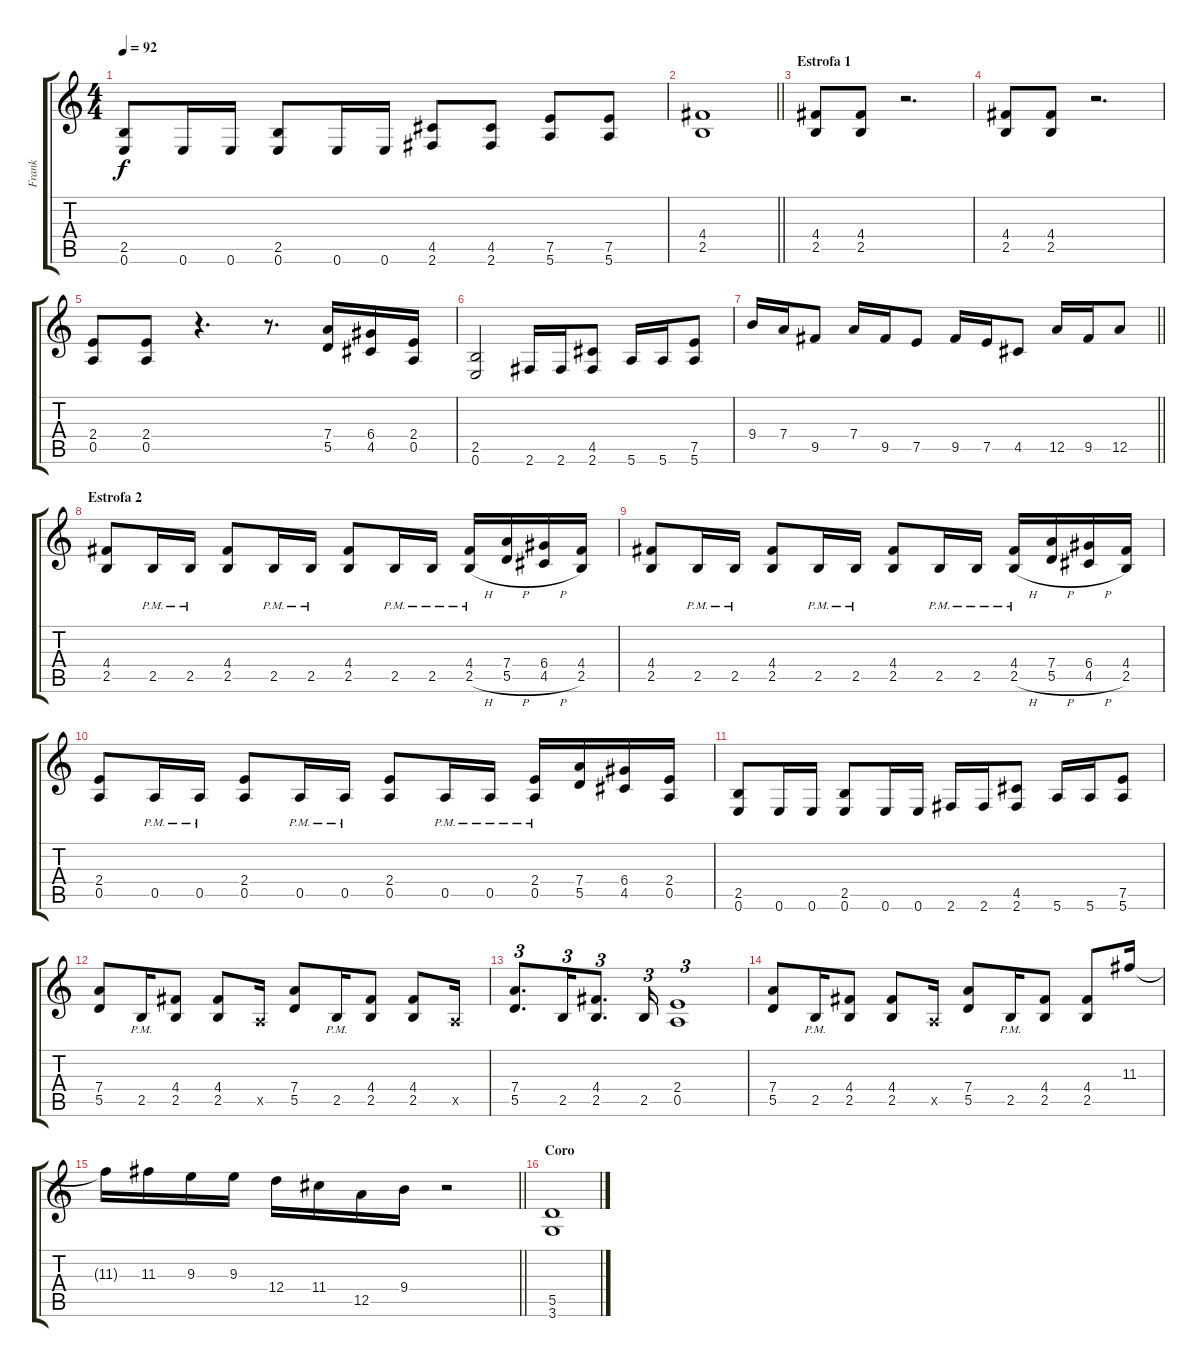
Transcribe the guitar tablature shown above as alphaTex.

\track ("Frank" "Frank") {instrument distortionguitar}
\staff {score tabs}
\tuning (E4 B3 G3 D3 A2 E2) {hide}
\ts (4 4)
\tempo 92
\clef g2
\ks c
(2.5 0.6).8{dy f} 0.6.16 0.6.16 (2.5 0.6).8 0.6.16 0.6.16 (4.5 2.6).8 (4.5 2.6).8 (7.5 5.6).8 (7.5 5.6).8 |
\barLineRight lightlight
(4.4 2.5).1 |
\section ("" "Estrofa 1")
(4.4 2.5).8 (4.4 2.5).8 r.2{d} |
(4.4 2.5).8 (4.4 2.5).8 r.2{d} |
(2.4 0.5).8 (2.4 0.5).8 r.4{d} r.8{d} (7.4 5.5).16 (6.4 4.5).16 (2.4 0.5).16 |
(2.5 0.6).2 2.6.16 2.6.16 (4.5 2.6).8 5.6.16 5.6.16 (7.5 5.6).8 |
\barLineRight lightlight
9.4.16 7.4.16 9.5.8 7.4.16 9.5.16 7.5.8 9.5.16 7.5.16 4.5.8 12.5.16 9.5.16 12.5.8 |
\section ("" "Estrofa 2")
(4.4 2.5).8 2.5{pm}.16 2.5{pm}.16 (4.4 2.5).8 2.5{pm}.16 2.5{pm}.16 (4.4 2.5).8 2.5{pm}.16 2.5{pm}.16 (4.4 2.5{h pm}).16 (7.4 5.5{h}).16 (6.4 4.5{h}).16 (4.4 2.5).16 |
(4.4 2.5).8 2.5{pm}.16 2.5{pm}.16 (4.4 2.5).8 2.5{pm}.16 2.5{pm}.16 (4.4 2.5).8 2.5{pm}.16 2.5{pm}.16 (4.4 2.5{h pm}).16 (7.4 5.5{h}).16 (6.4 4.5{h}).16 (4.4 2.5).16 |
(2.4 0.5).8 0.5{pm}.16 0.5{pm}.16 (2.4 0.5).8 0.5{pm}.16 0.5{pm}.16 (2.4 0.5).8 0.5{pm}.16 0.5{pm}.16 (2.4 0.5{pm}).16 (7.4 5.5).16 (6.4 4.5).16 (2.4 0.5).16 |
(2.5 0.6).8 0.6.16 0.6.16 (2.5 0.6).8 0.6.16 0.6.16 2.6.16 2.6.16 (4.5 2.6).8 5.6.16 5.6.16 (7.5 5.6).8 |
(7.4 5.5).8 2.5{pm}.16 (4.4 2.5).8 (4.4 2.5).8 0.5{x}.16 (7.4 5.5).8 2.5{pm}.16 (4.4 2.5).8 (4.4 2.5).8 0.5{x}.16 |
(7.4 5.5).8{d tu (3 2)} 2.5.16{tu (3 2)} (4.4 2.5).8{d tu (3 2)} 2.5.16{tu (3 2)} (2.4 0.5).1{tu (3 2)} |
(7.4 5.5).8 2.5{pm}.16 (4.4 2.5).8 (4.4 2.5).8 0.5{x}.16 (7.4 5.5).8 2.5{pm}.16 (4.4 2.5).8 (4.4 2.5).8 11.3.16 |
\barLineRight lightlight
11.3{t}.16 11.3.16 9.3.16 9.3.16 12.4.16 11.4.16 12.5.16 9.4.16 r.2 |
\section ("" "Coro")
(5.5 3.6).1
